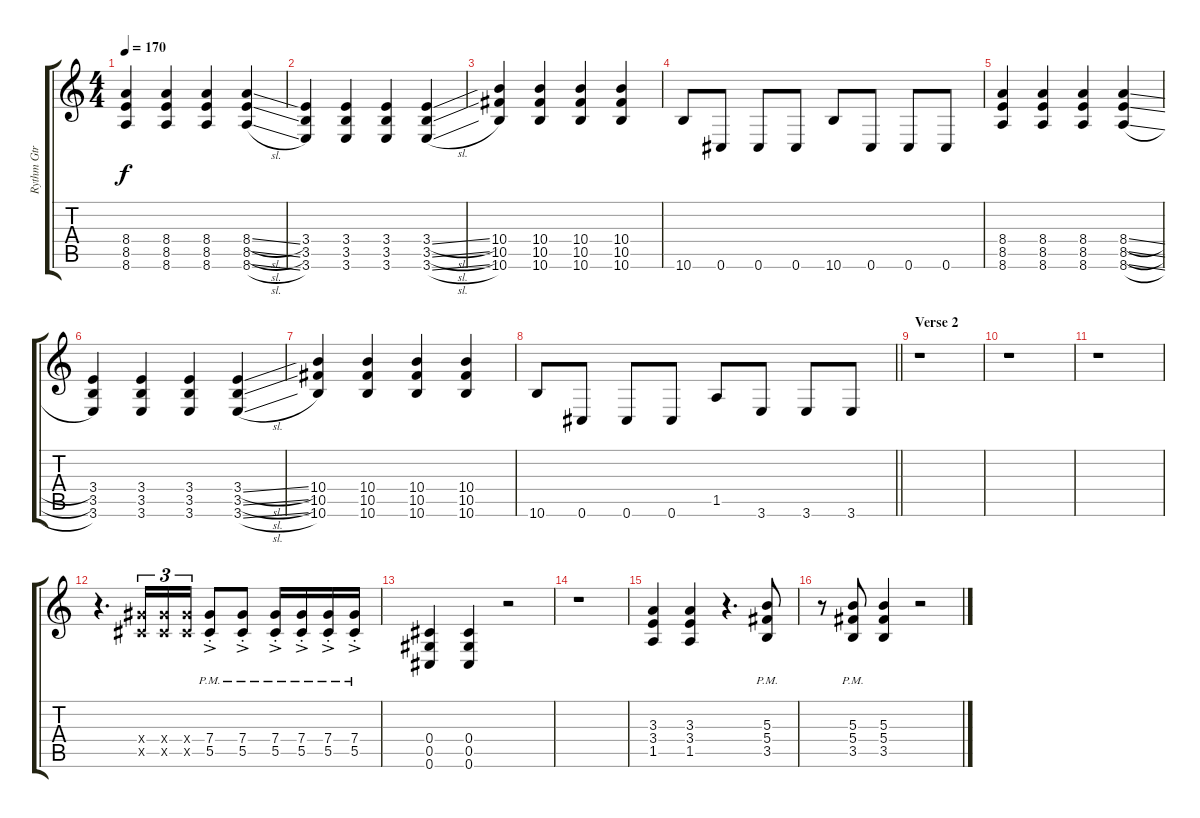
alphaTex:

\track ("Rythm Gtr L" "Rythm Gtr ") {instrument distortionguitar}
\staff {score tabs}
\tuning (Eb4 Bb3 Gb3 Db3 Ab2 Db2) {hide}
\ts (4 4)
\tempo 170
\clef g2
\ks c
(8.4 8.5 8.6).4{dy f} (8.4 8.5 8.6).4 (8.4 8.5 8.6).4 (8.4{sl} 8.5{sl} 8.6{sl}).4 |
(3.4 3.5 3.6).4 (3.4 3.5 3.6).4 (3.4 3.5 3.6).4 (3.4{sl} 3.5{sl} 3.6{sl}).4 |
(10.4 10.5 10.6).4 (10.4 10.5 10.6).4 (10.4 10.5 10.6).4 (10.4 10.5 10.6).4 |
10.6.8 0.6.8 0.6.8 0.6.8 10.6.8 0.6.8 0.6.8 0.6.8 |
(8.4 8.5 8.6).4 (8.4 8.5 8.6).4 (8.4 8.5 8.6).4 (8.4{sl} 8.5{sl} 8.6{sl}).4 |
(3.4 3.5 3.6).4 (3.4 3.5 3.6).4 (3.4 3.5 3.6).4 (3.4{sl} 3.5{sl} 3.6{sl}).4 |
(10.4 10.5 10.6).4 (10.4 10.5 10.6).4 (10.4 10.5 10.6).4 (10.4 10.5 10.6).4 |
\barLineRight lightlight
10.6.8 0.6.8 0.6.8 0.6.8 1.5.8 3.6.8 3.6.8 3.6.8 |
\section ("" "Verse 2")
r.1{volume 6} |
r.1 |
r.1 |
r.4{d} (7.4{x} 5.5{x}).16{tu (3 2)} (7.4{x} 5.5{x}).16{tu (3 2)} (7.4{x} 5.5{x}).16{tu (3 2)} (7.4{ac pm st} 5.5{ac pm st}).8 (7.4{ac pm st} 5.5{ac pm st}).8 (7.4{ac pm st} 5.5{ac pm st}).16 (7.4{ac pm st} 5.5{ac pm st}).16 (7.4{ac pm st} 5.5{ac pm st}).16 (7.4{ac pm st} 5.5{ac pm st}).16 |
(0.4 0.5 0.6).4{volume 13} (0.4 0.5 0.6).4 r.2 |
r.1 |
(3.3 3.4 1.5).4 (3.3 3.4 1.5).4 r.4{d} (5.3{pm} 5.4{pm} 3.5{pm}).8 |
r.8 (5.3{pm} 5.4{pm} 3.5{pm}).8 (5.3 5.4 3.5).4 r.2
